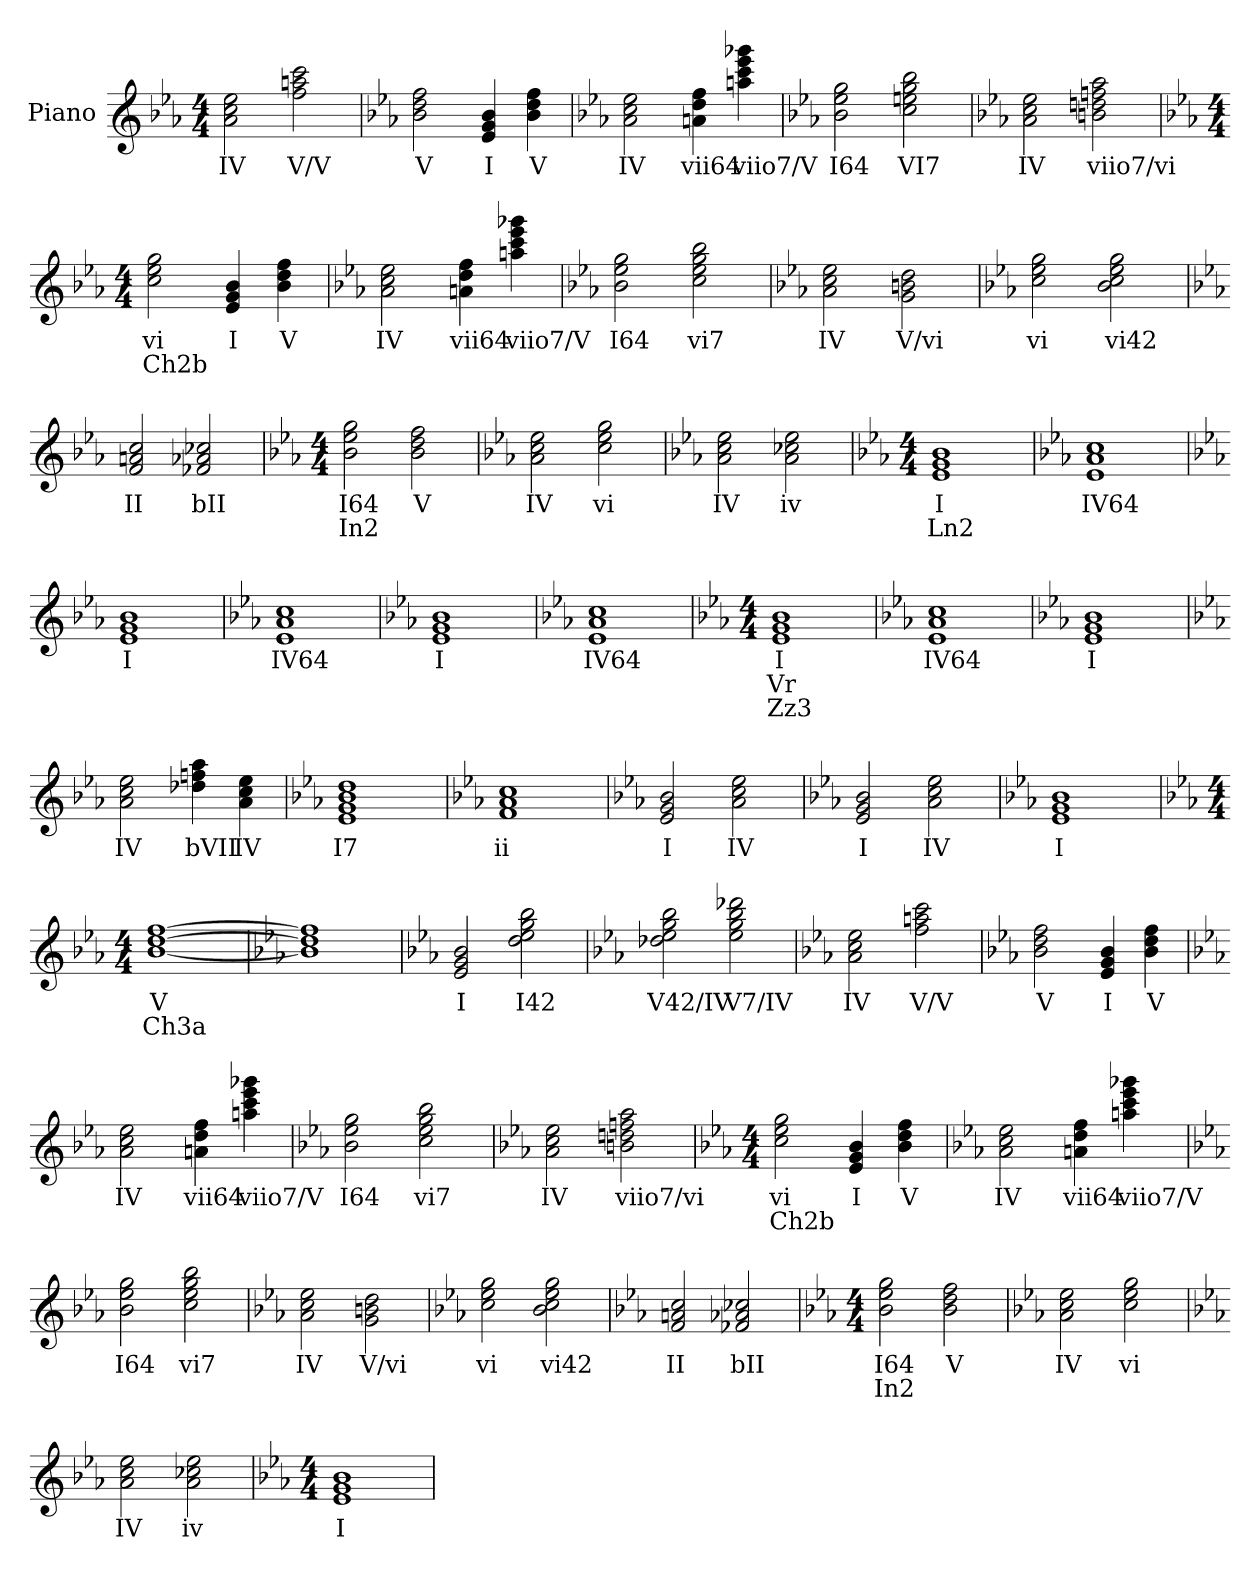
**kern	**text	**text	**text
*part1	*part1	*part1	*part1
*staff1	*staff1	*staff1	*staff1
*I"Piano	*	*	*
*I'Pno	*	*	*
*k[b-e-a-]	*	*	*
*E-:	*	*	*
*M4/4	*	*	*
=	=	=	=
2a- 2cc 2ee-	IV	.	.
2ff 2aan 2ccc	V/V	.	.
=	=	=	=
*k[b-e-a-]	*	*	*
*E-:	*	*	*
2b- 2dd 2ff	V	.	.
4e- 4g 4b-	I	.	.
4b- 4dd 4ff	V	.	.
=	=	=	=
*k[b-e-a-]	*	*	*
*E-:	*	*	*
2a- 2cc 2ee-	IV	.	.
4an 4dd 4ff	vii64	.	.
4aan 4ccc 4eee- 4ggg-X	viio7/V	.	.
=	=	=	=
*k[b-e-a-]	*	*	*
*E-:	*	*	*
2b- 2ee- 2gg	I64	.	.
2cc 2een 2gg 2bb-	VI7	.	.
=	=	=	=
*k[b-e-a-]	*	*	*
*E-:	*	*	*
2a- 2cc 2ee-	IV	.	.
2bn 2ddn 2ffn 2aa-	viio7/vi	.	.
=	=	=	=
*k[b-e-a-]	*	*	*
*E-:	*	*	*
*M4/4	*	*	*
2cc 2ee- 2gg	vi	Ch2b	.
4e- 4g 4b-	I	.	.
4b- 4dd 4ff	V	.	.
=	=	=	=
*k[b-e-a-]	*	*	*
*E-:	*	*	*
2a- 2cc 2ee-	IV	.	.
4an 4dd 4ff	vii64	.	.
4aan 4ccc 4eee- 4ggg-X	viio7/V	.	.
=	=	=	=
*k[b-e-a-]	*	*	*
*E-:	*	*	*
2b- 2ee- 2gg	I64	.	.
2cc 2ee- 2gg 2bb-	vi7	.	.
=	=	=	=
*k[b-e-a-]	*	*	*
*E-:	*	*	*
2a- 2cc 2ee-	IV	.	.
2g 2bn 2dd	V/vi	.	.
=	=	=	=
*k[b-e-a-]	*	*	*
*E-:	*	*	*
2cc 2ee- 2gg	vi	.	.
2b- 2cc 2ee- 2gg	vi42	.	.
=	=	=	=
*k[b-e-a-]	*	*	*
*E-:	*	*	*
2f 2an 2cc	II	.	.
2f-X 2a-X 2cc-X	bII	.	.
=	=	=	=
*k[b-e-a-]	*	*	*
*E-:	*	*	*
*M4/4	*	*	*
2b- 2ee- 2gg	I64	In2	.
2b- 2dd 2ff	V	.	.
=	=	=	=
*k[b-e-a-]	*	*	*
*E-:	*	*	*
2a- 2cc 2ee-	IV	.	.
2cc 2ee- 2gg	vi	.	.
=	=	=	=
*k[b-e-a-]	*	*	*
*E-:	*	*	*
2a- 2cc 2ee-	IV	.	.
2a- 2cc-X 2ee-	iv	.	.
=	=	=	=
*k[b-e-a-]	*	*	*
*E-:	*	*	*
*M4/4	*	*	*
1e- 1g 1b-	I	Ln2	.
=	=	=	=
*k[b-e-a-]	*	*	*
*E-:	*	*	*
1e- 1a- 1cc	IV64	.	.
=	=	=	=
*k[b-e-a-]	*	*	*
*E-:	*	*	*
1e- 1g 1b-	I	.	.
=	=	=	=
*k[b-e-a-]	*	*	*
*E-:	*	*	*
1e- 1a- 1cc	IV64	.	.
=	=	=	=
*k[b-e-a-]	*	*	*
*E-:	*	*	*
1e- 1g 1b-	I	.	.
=	=	=	=
*k[b-e-a-]	*	*	*
*E-:	*	*	*
1e- 1a- 1cc	IV64	.	.
=	=	=	=
*k[b-e-a-]	*	*	*
*E-:	*	*	*
*M4/4	*	*	*
1e- 1g 1b-	I	Vr	Zz3
=	=	=	=
*k[b-e-a-]	*	*	*
*E-:	*	*	*
1e- 1a- 1cc	IV64	.	.
=	=	=	=
*k[b-e-a-]	*	*	*
*E-:	*	*	*
1e- 1g 1b-	I	.	.
=	=	=	=
*k[b-e-a-]	*	*	*
*E-:	*	*	*
2a- 2cc 2ee-	IV	.	.
4dd-X 4ffn 4aa-	bVII	.	.
4a- 4cc 4ee-	IV	.	.
=	=	=	=
*k[b-e-a-]	*	*	*
*E-:	*	*	*
1e- 1g 1b- 1dd	I7	.	.
=	=	=	=
*k[b-e-a-]	*	*	*
*E-:	*	*	*
1f 1a- 1cc	ii	.	.
=	=	=	=
*k[b-e-a-]	*	*	*
*E-:	*	*	*
2e- 2g 2b-	I	.	.
2a- 2cc 2ee-	IV	.	.
=	=	=	=
*k[b-e-a-]	*	*	*
*E-:	*	*	*
2e- 2g 2b-	I	.	.
2a- 2cc 2ee-	IV	.	.
=	=	=	=
*k[b-e-a-]	*	*	*
*E-:	*	*	*
1e- 1g 1b-	I	.	.
=	=	=	=
*k[b-e-a-]	*	*	*
*E-:	*	*	*
*M4/4	*	*	*
[1b- [1dd [1ff	V	Ch3a	.
=	=	=	=
*k[b-e-a-]	*	*	*
*E-:	*	*	*
1b-] 1dd] 1ff]	.	.	.
=	=	=	=
*k[b-e-a-]	*	*	*
*E-:	*	*	*
2e- 2g 2b-	I	.	.
2dd 2ee- 2gg 2bb-	I42	.	.
=	=	=	=
*k[b-e-a-]	*	*	*
*E-:	*	*	*
2dd-X 2ee- 2gg 2bb-	V42/IV	.	.
2ee- 2gg 2bb- 2ddd-X	V7/IV	.	.
=	=	=	=
*k[b-e-a-]	*	*	*
*E-:	*	*	*
2a- 2cc 2ee-	IV	.	.
2ff 2aan 2ccc	V/V	.	.
=	=	=	=
*k[b-e-a-]	*	*	*
*E-:	*	*	*
2b- 2dd 2ff	V	.	.
4e- 4g 4b-	I	.	.
4b- 4dd 4ff	V	.	.
=	=	=	=
*k[b-e-a-]	*	*	*
*E-:	*	*	*
2a- 2cc 2ee-	IV	.	.
4an 4dd 4ff	vii64	.	.
4aan 4ccc 4eee- 4ggg-X	viio7/V	.	.
=	=	=	=
*k[b-e-a-]	*	*	*
*E-:	*	*	*
2b- 2ee- 2gg	I64	.	.
2cc 2ee- 2gg 2bb-	vi7	.	.
=	=	=	=
*k[b-e-a-]	*	*	*
*E-:	*	*	*
2a- 2cc 2ee-	IV	.	.
2bn 2ddn 2ffn 2aa-	viio7/vi	.	.
=	=	=	=
*k[b-e-a-]	*	*	*
*E-:	*	*	*
*M4/4	*	*	*
2cc 2ee- 2gg	vi	Ch2b	.
4e- 4g 4b-	I	.	.
4b- 4dd 4ff	V	.	.
=	=	=	=
*k[b-e-a-]	*	*	*
*E-:	*	*	*
2a- 2cc 2ee-	IV	.	.
4an 4dd 4ff	vii64	.	.
4aan 4ccc 4eee- 4ggg-X	viio7/V	.	.
=	=	=	=
*k[b-e-a-]	*	*	*
*E-:	*	*	*
2b- 2ee- 2gg	I64	.	.
2cc 2ee- 2gg 2bb-	vi7	.	.
=	=	=	=
*k[b-e-a-]	*	*	*
*E-:	*	*	*
2a- 2cc 2ee-	IV	.	.
2g 2bn 2dd	V/vi	.	.
=	=	=	=
*k[b-e-a-]	*	*	*
*E-:	*	*	*
2cc 2ee- 2gg	vi	.	.
2b- 2cc 2ee- 2gg	vi42	.	.
=	=	=	=
*k[b-e-a-]	*	*	*
*E-:	*	*	*
2f 2an 2cc	II	.	.
2f-X 2a-X 2cc-X	bII	.	.
=	=	=	=
*k[b-e-a-]	*	*	*
*E-:	*	*	*
*M4/4	*	*	*
2b- 2ee- 2gg	I64	In2	.
2b- 2dd 2ff	V	.	.
=	=	=	=
*k[b-e-a-]	*	*	*
*E-:	*	*	*
2a- 2cc 2ee-	IV	.	.
2cc 2ee- 2gg	vi	.	.
=	=	=	=
*k[b-e-a-]	*	*	*
*E-:	*	*	*
2a- 2cc 2ee-	IV	.	.
2a- 2cc-X 2ee-	iv	.	.
=	=	=	=
*k[b-e-a-]	*	*	*
*E-:	*	*	*
*M4/4	*	*	*
1e- 1g 1b-	I	.	.
=	=	=	=
*-	*-	*-	*-
